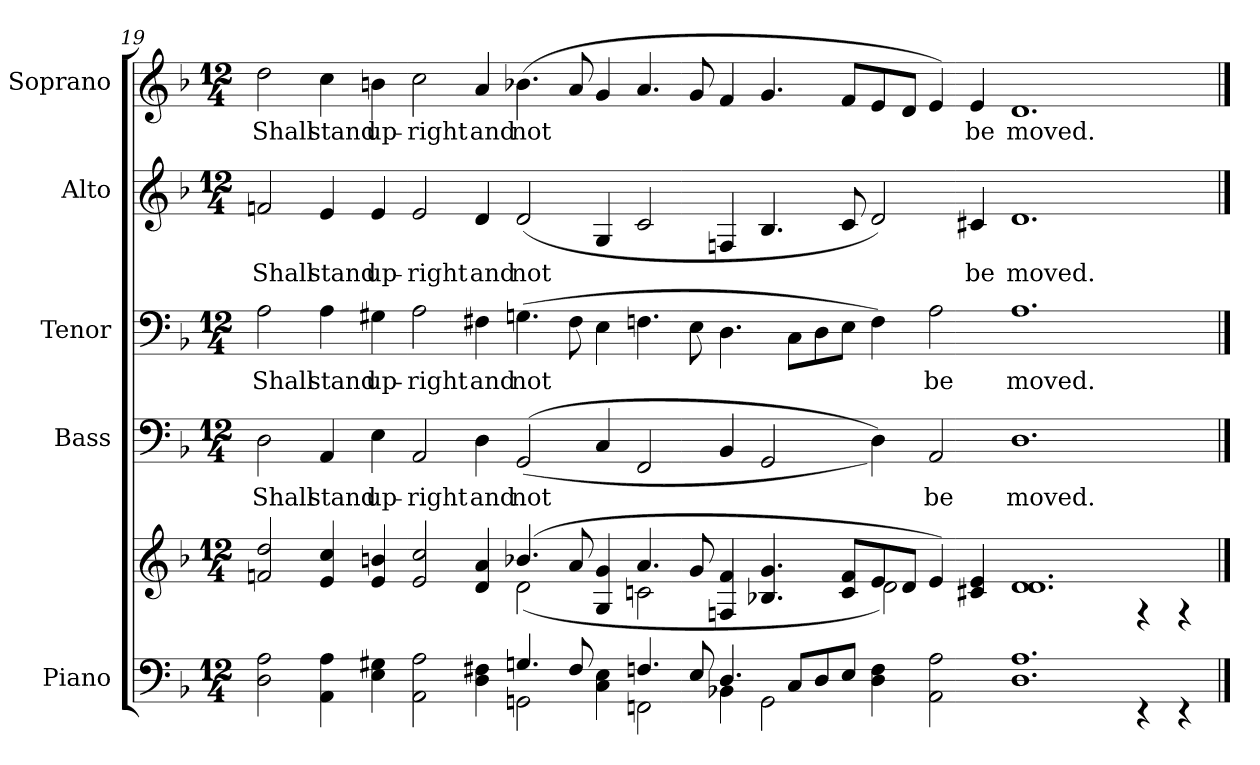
**kern	**kern	**kern	**text	**kern	**text	**kern	**text	**kern	**text
*part5	*part5	*part4	*part4	*part3	*part3	*part2	*part2	*part1	*part1
*staff6	*staff5	*staff4	*staff4	*staff3	*staff3	*staff2	*staff2	*staff1	*staff1
*I"Piano	*	*I"Bass	*	*I"Tenor	*	*I"Alto	*	*I"Soprano	*
*I'Pno.	*	*I'B.	*	*I'T.	*	*I'A.	*	*I'S.	*
*clefF4	*clefG2	*clefF4	*	*clefF4	*	*clefG2	*	*clefG2	*
*k[b-]	*k[b-]	*k[b-]	*	*k[b-]	*	*k[b-]	*	*k[b-]	*
*d:	*d:	*d:	*	*d:	*	*d:	*	*d:	*
*M12/4	*M12/4	*M12/4	*	*M12/4	*	*M12/4	*	*M12/4	*
=19	=19	=19	=19	=19	=19	=19	=19	=19	=19
*^	*^	*	*	*	*	*	*	*	*
!	!	!	!	!	!LO:LY:b:color=#000000	!	!	!	!	!	!
!	!	!	!	!	!	!	!LO:LY:b:color=#000000	!	!	!	!
!	!	!	!	!	!	!	!	!	!LO:LY:b:color=#000000	!	!
!	!	!	!	!	!	!	!	!	!	!	!LO:LY:b:color=#000000
2Di\ 2Ai	1ryy	2fni/ 2ddi	1ryy	2Di\	Shall	2Ai\	Shall	2fni/	Shall	2ddi\	Shall
!	!	!	!	!	!LO:LY:b:color=#000000	!	!	!	!	!	!
!	!	!	!	!	!	!	!LO:LY:b:color=#000000	!	!	!	!
!	!	!	!	!	!	!	!	!	!LO:LY:b:color=#000000	!	!
!	!	!	!	!	!	!	!	!	!	!	!LO:LY:b:color=#000000
4AAi\ 4Ai	.	4ei/ 4cci	.	4AAi/	stand	4Ai\	stand	4ei/	stand	4cci\	stand
!	!	!	!	!	!LO:LY:b:color=#000000	!	!	!	!	!	!
!	!	!	!	!	!	!	!LO:LY:b:color=#000000	!	!	!	!
!	!	!	!	!	!	!	!	!	!LO:LY:b:color=#000000	!	!
!	!	!	!	!	!	!	!	!	!	!	!LO:LY:b:color=#000000
4Ei\ 4G#Xi	.	4ei/ 4bni	.	4Ei\	up-	4G#Xi\	up-	4ei/	up-	4bni\	up-
!	!	!	!	!	!LO:LY:b:color=#000000	!	!	!	!	!	!
!	!	!	!	!	!	!	!LO:LY:b:color=#000000	!	!	!	!
!	!	!	!	!	!	!	!	!	!LO:LY:b:color=#000000	!	!
!	!	!	!	!	!	!	!	!	!	!	!LO:LY:b:color=#000000
2AAi\ 2Ai	2ryy	2ei/ 2cci	2ryy	2AAi/	-right	2Ai\	-right	2ei/	-right	2cci\	-right
!	!	!	!	!	!LO:LY:b:color=#000000	!	!	!	!	!	!
!	!	!	!	!	!	!	!LO:LY:b:color=#000000	!	!	!	!
!	!	!	!	!	!	!	!	!	!LO:LY:b:color=#000000	!	!
!	!	!	!	!	!	!	!	!	!	!	!LO:LY:b:color=#000000
4Di\ 4F#Xi	4ryy	4di/ 4ai	4ryy	4Di\	and	4F#Xi\	and	4di/	and	4ai/	and
!	!	!	!	!	!LO:LY:b:color=#000000	!	!	!	!	!	!
!	!	!	!	!	!	!	!LO:LY:b:color=#000000	!	!	!	!
!	!	!	!	!	!	!	!	!	!LO:LY:b:color=#000000	!	!
!	!	!	!	!	!	!	!	!	!	!	!LO:LY:b:color=#000000
4.Gni/	2GGni\	(4.b-Xi/	(2di\	((2GGi/	not	(4.Gni\	not	(2di/	not	(4.b-Xi\	not
8F#i/	.	8ai/	.	.	.	8F#i\	.	.	.	8ai/	.
4Ci\ 4Ei	4ryy	4Gi/ 4gi	4ryy	4Ci/	.	4Ei\	.	4Gi/	.	4gi/	.
4.Fni/	2FFni\	4.ai/	2cni\	2FFi/	.	4.Fni\	.	2ci/	.	4.ai/	.
8Ei/	.	8gi/	.	.	.	8Ei\	.	.	.	8gi/	.
4.Di/	4BB-Xi\	4Fni/ 4fi	2ryy	4BB-i/	.	4.Di\	.	4Fni/	.	4fi/	.
.	2GGi\	4.B-Xi/ 4.gi	.	2GGi/	.	.	.	4.B-i/	.	4.gi/	.
8Ci/L	.	.	.	.	.	8Ci\L	.	.	.	.	.
8Di/	.	.	4ryy	.	.	8Di\	.	.	.	.	.
8Ei/J	.	8ci/ 8fiL	.	.	.	8Ei\J	.	8ci/	.	8fi/L	.
4Di\ 4Fi	4ryy	8ei/	2di\)	4Di\))	.	4Fi\)	.	2di/)	.	8ei/	.
.	.	8di/J	.	.	.	.	.	.	.	8di/J	.
!	!	!	!	!	!LO:LY:b:color=#000000	!	!	!	!	!	!
!	!	!	!	!	!	!	!LO:LY:b:color=#000000	!	!	!	!
2AAi\ 2Ai	1ryy	4ei/)	.	2AAi/	be	2Ai\	be	.	.	4ei/)	.
!	!	!	!	!	!	!	!	!	!LO:LY:b:color=#000000	!	!
!	!	!	!	!	!	!	!	!	!	!	!LO:LY:b:color=#000000
.	.	4c#Xi/ 4ei	4ryy	.	.	.	.	4c#Xi/	be	4ei/	be
!	!	!	!	!	!LO:LY:b:color=#000000	!	!	!	!	!	!
!	!	!	!	!	!	!	!LO:LY:b:color=#000000	!	!	!	!
!	!	!	!	!	!	!	!	!	!LO:LY:b:color=#000000	!	!
!	!	!	!	!	!	!	!	!	!	!	!LO:LY:b:color=#000000
1.Di 1.Ai	.	1.di 1.di	2ryy	1.Di	moved.	1.Ai	moved.	1.di	moved.	1.di	moved.
.	2ryy	.	2ryy	.	.	.	.	.	.	.	.
.	4r	.	4r	.	.	.	.	.	.	.	.
.	4r	.	4r	.	.	.	.	.	.	.	.
*v	*v	*	*	*	*	*	*	*	*	*	*
*	*v	*v	*	*	*	*	*	*	*	*
==	==	==	==	==	==	==	==	==	==
*-	*-	*-	*-	*-	*-	*-	*-	*-	*-
